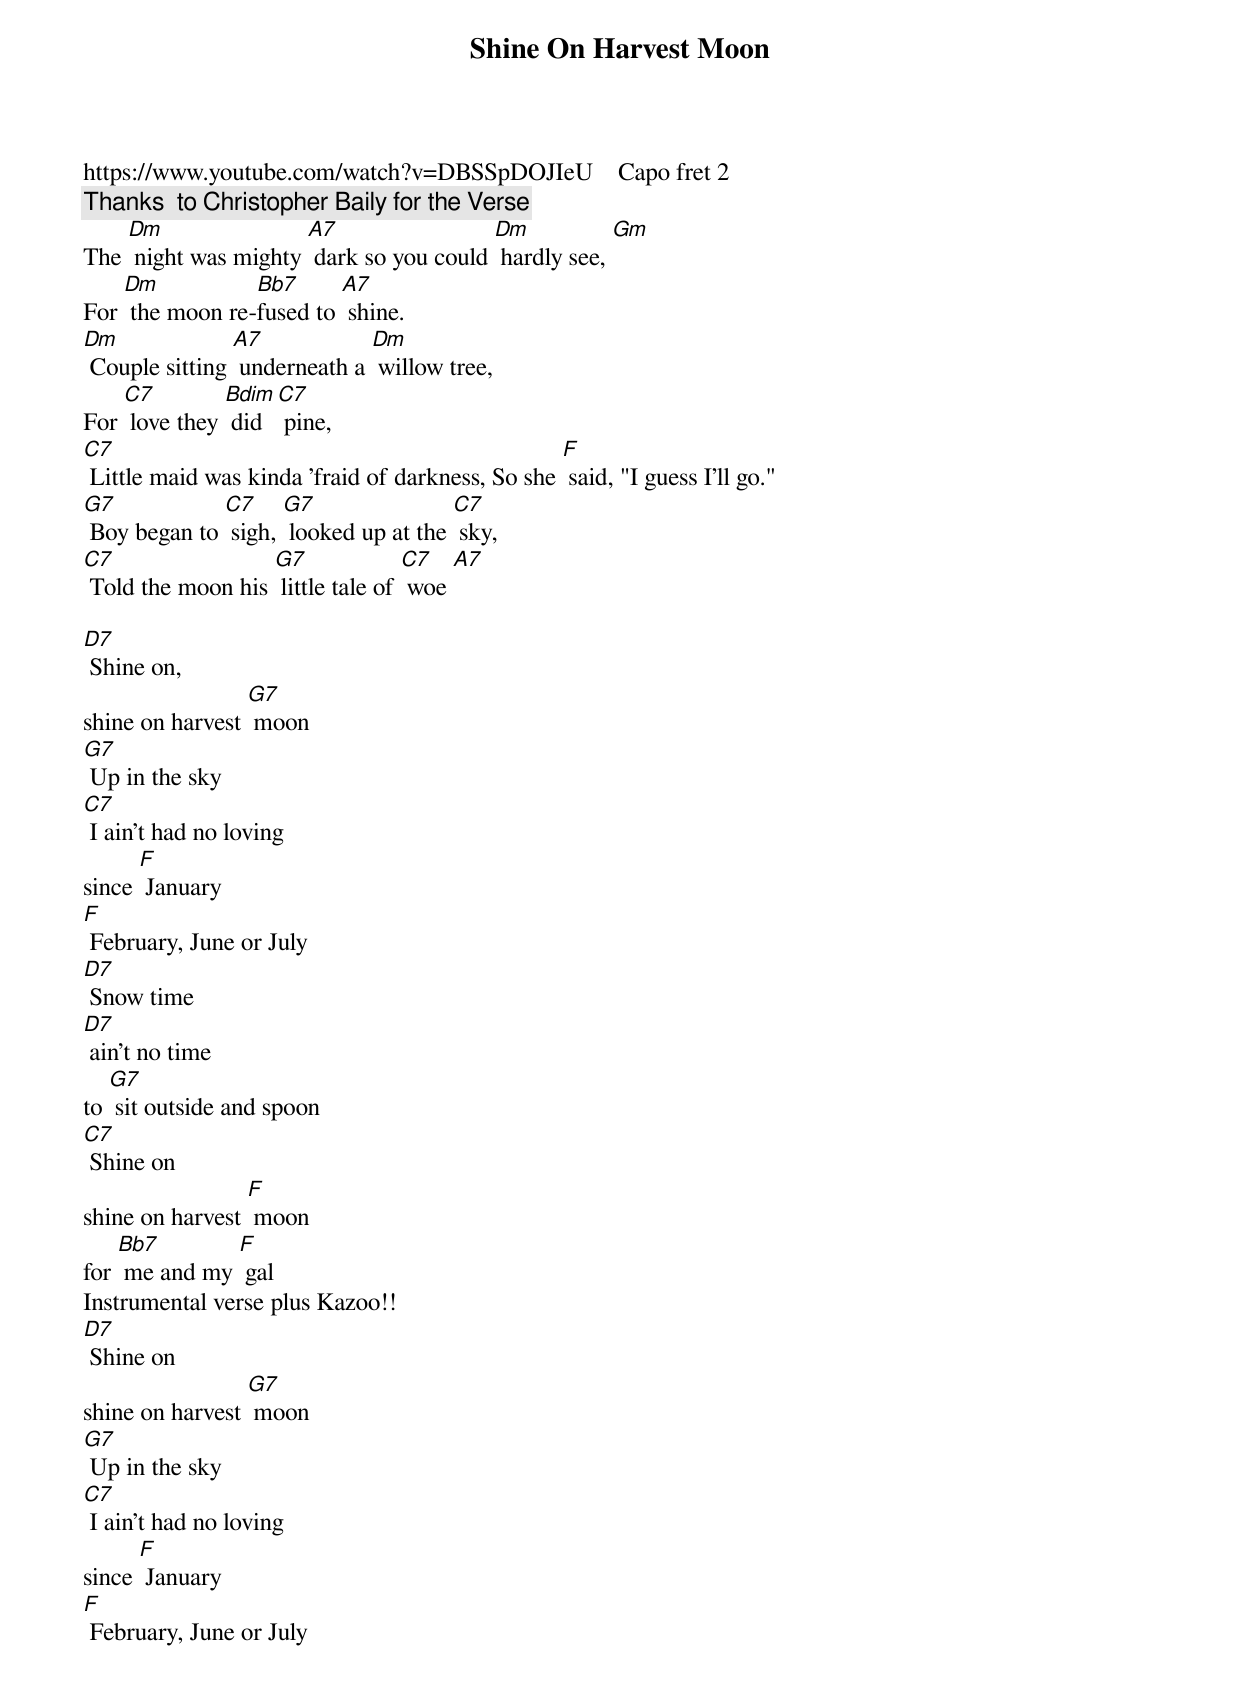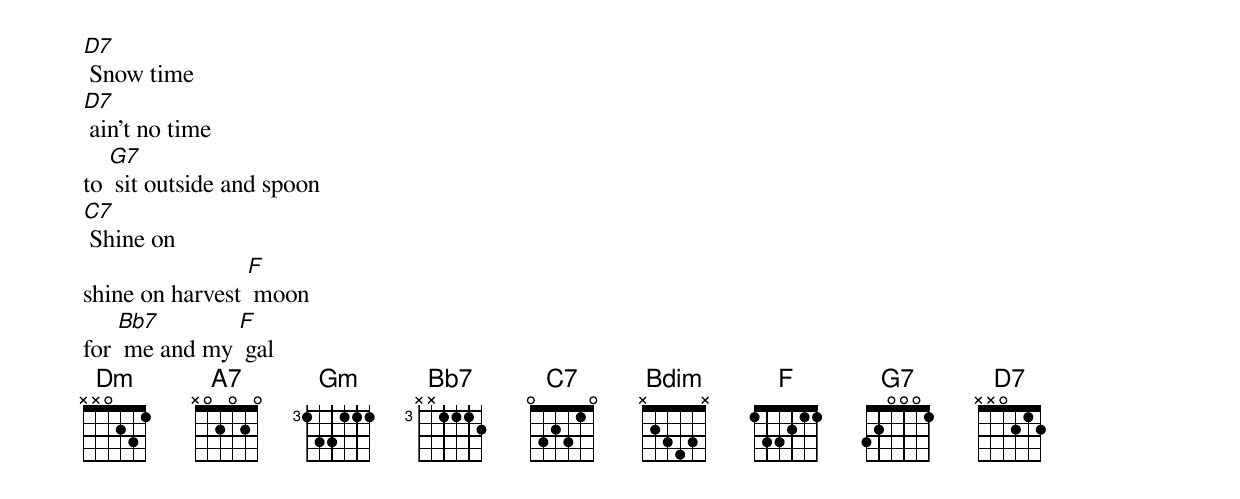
{t: Shine On Harvest Moon }
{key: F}
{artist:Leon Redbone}
https://www.youtube.com/watch?v=DBSSpDOJIeU    Capo fret 2
{c:  Thanks  to Christopher Baily for the Verse}
The [Dm] night was mighty [A7] dark so you could [Dm] hardly see, [Gm]
For [Dm] the moon re-[Bb7]fused to [A7] shine.
[Dm] Couple sitting [A7] underneath a [Dm] willow tree,
For [C7] love they [Bdim] did [C7] pine,
[C7] Little maid was kinda 'fraid of darkness, So she [F] said, "I guess I'll go."
[G7] Boy began to [C7] sigh, [G7] looked up at the [C7] sky,
[C7] Told the moon his [G7] little tale of [C7] woe [A7]

[D7] Shine on,
shine on harvest [G7] moon
[G7] Up in the sky
[C7] I ain't had no loving
since [F] January
[F] February, June or July
[D7] Snow time
[D7] ain't no time
to [G7] sit outside and spoon
[C7] Shine on
shine on harvest [F] moon
for [Bb7] me and my [F] gal
{c: }
Instrumental verse plus Kazoo!!
{c: }
[D7] Shine on
shine on harvest [G7] moon
[G7] Up in the sky
[C7] I ain't had no loving
since [F] January
[F] February, June or July
[D7] Snow time
[D7] ain't no time
to [G7] sit outside and spoon
[C7] Shine on
shine on harvest [F] moon
for [Bb7] me and my [F] gal
